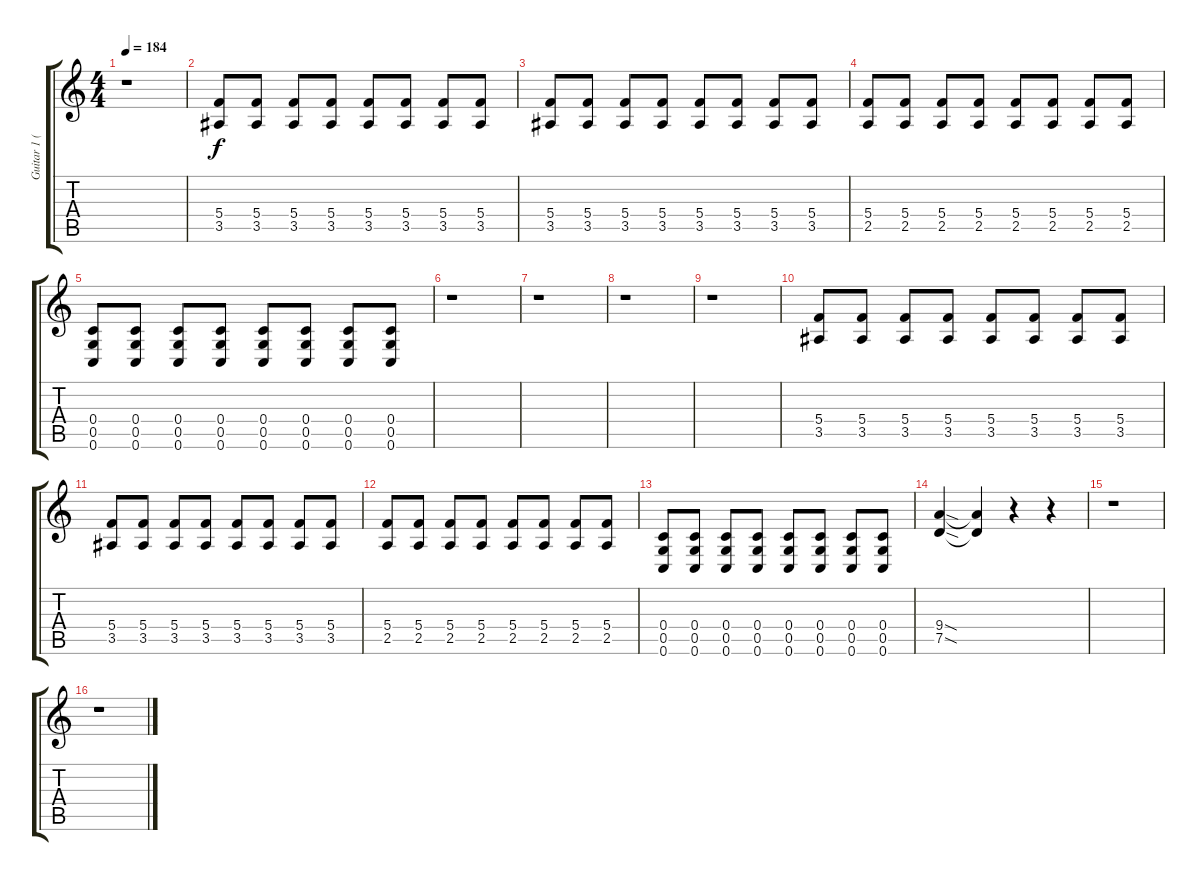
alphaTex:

\track ("Guitar 1 (Distorted- Tuck)" "Guitar 1 (") {instrument distortionguitar}
\staff {score tabs}
\tuning (D4 A3 F3 C3 G2 C2) {hide}
\ts (4 4)
\tempo 184
\clef g2
\ks c
r.1{dy f} |
(5.4 3.5).8 (5.4 3.5).8 (5.4 3.5).8 (5.4 3.5).8 (5.4 3.5).8 (5.4 3.5).8 (5.4 3.5).8 (5.4 3.5).8 |
(5.4 3.5).8 (5.4 3.5).8 (5.4 3.5).8 (5.4 3.5).8 (5.4 3.5).8 (5.4 3.5).8 (5.4 3.5).8 (5.4 3.5).8 |
(5.4 2.5).8 (5.4 2.5).8 (5.4 2.5).8 (5.4 2.5).8 (5.4 2.5).8 (5.4 2.5).8 (5.4 2.5).8 (5.4 2.5).8 |
(0.4 0.5 0.6).8 (0.4 0.5 0.6).8 (0.4 0.5 0.6).8 (0.4 0.5 0.6).8 (0.4 0.5 0.6).8 (0.4 0.5 0.6).8 (0.4 0.5 0.6).8 (0.4 0.5 0.6).8 |
r.1 |
r.1 |
r.1 |
r.1 |
(5.4 3.5).8 (5.4 3.5).8 (5.4 3.5).8 (5.4 3.5).8 (5.4 3.5).8 (5.4 3.5).8 (5.4 3.5).8 (5.4 3.5).8 |
(5.4 3.5).8 (5.4 3.5).8 (5.4 3.5).8 (5.4 3.5).8 (5.4 3.5).8 (5.4 3.5).8 (5.4 3.5).8 (5.4 3.5).8 |
(5.4 2.5).8 (5.4 2.5).8 (5.4 2.5).8 (5.4 2.5).8 (5.4 2.5).8 (5.4 2.5).8 (5.4 2.5).8 (5.4 2.5).8 |
(0.4 0.5 0.6).8 (0.4 0.5 0.6).8 (0.4 0.5 0.6).8 (0.4 0.5 0.6).8 (0.4 0.5 0.6).8 (0.4 0.5 0.6).8 (0.4 0.5 0.6).8 (0.4 0.5 0.6).8 |
(9.4{sod} 7.5{sod}).4 (9.4{t} 7.5{t}).4 r.4 r.4 |
r.1 |
r.1
